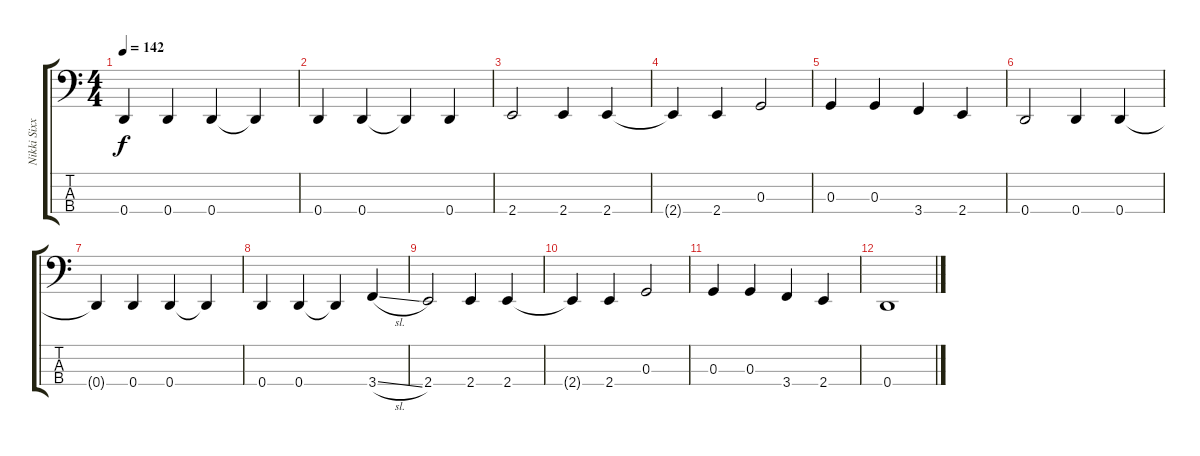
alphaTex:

\track ("Nikki Sixx" "Nikki Sixx") {instrument electricbasspick}
\staff {score tabs}
\tuning (F2 C2 G1 D1) {hide}
\ts (4 4)
\tempo 142
\clef f4
\ks c
0.4{t}.4{dy f} 0.4.4 0.4.4 0.4{t}.4 |
0.4.4 0.4.4 0.4{t}.4 0.4.4 |
2.4.2 2.4.4 2.4.4 |
2.4{t}.4 2.4.4 0.3.2 |
0.3.4 0.3.4 3.4.4 2.4.4 |
0.4.2 0.4.4 0.4.4 |
0.4{t}.4 0.4.4 0.4.4 0.4{t}.4 |
0.4.4 0.4.4 0.4{t}.4 3.4{sl}.4 |
2.4.2 2.4.4 2.4.4 |
2.4{t}.4 2.4.4 0.3.2 |
0.3.4 0.3.4 3.4.4 2.4.4 |
0.4.1
